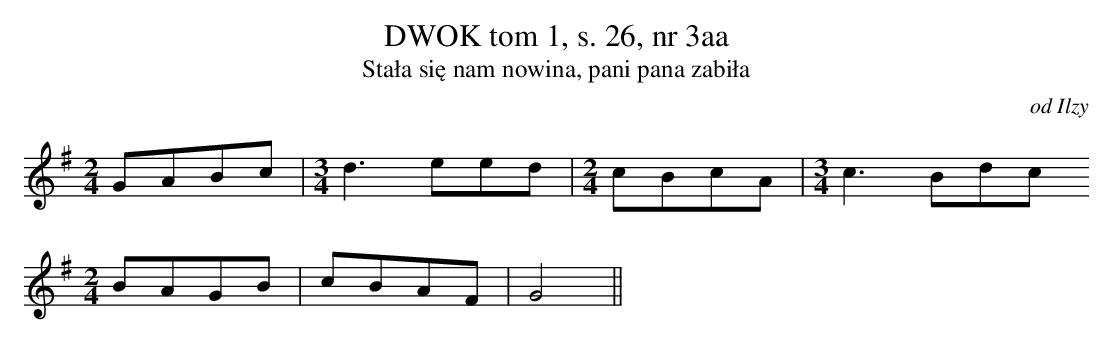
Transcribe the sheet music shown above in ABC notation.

X:1
T: DWOK tom 1, s. 26, nr 3aa
T: Stała się nam nowina, pani pana zabiła
O: od Ilzy
M: 2/4
L: 1/8
K: G
GABc |\
M: 3/4
d3eed |\
M: 2/4
cBcA |\
M: 3/4
c3Bdc
M: 2/4
BAGB | cBAF | G4||
